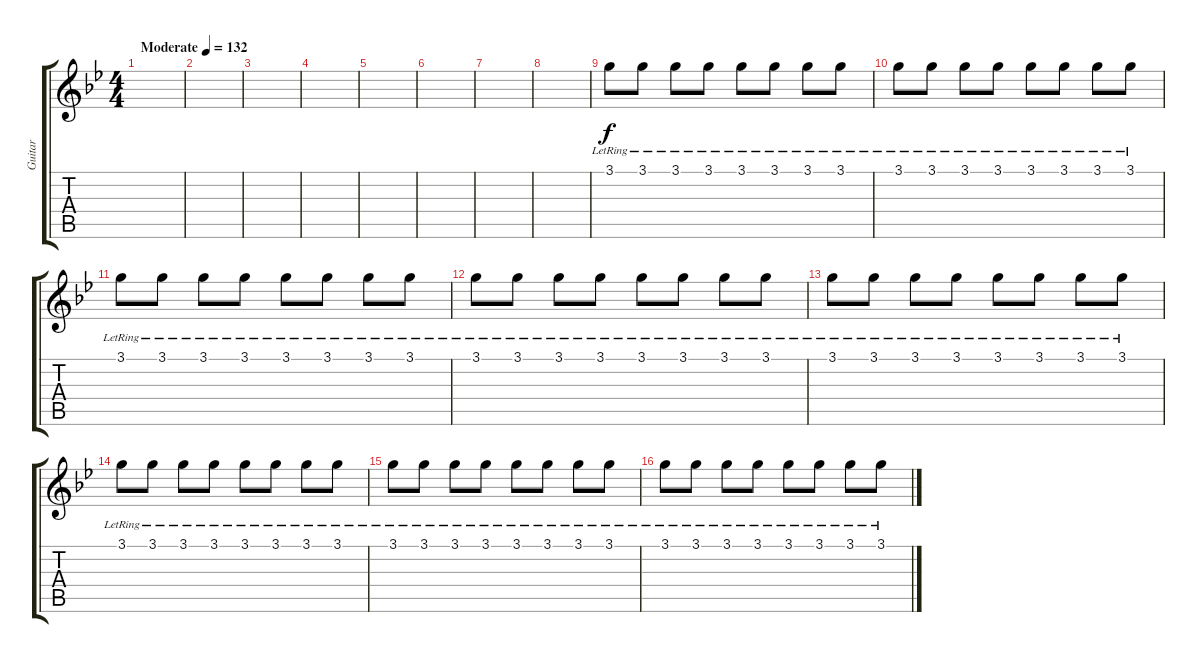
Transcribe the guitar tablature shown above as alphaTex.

\track ("Guitar" "Guitar") {instrument overdrivenguitar}
\staff {score tabs}
\tuning (E4 B3 G3 D3 A2 E2) {hide}
\ts (4 4)
\tempo (132 "Moderate")
\clef g2
\ks bb
|
|
|
|
|
|
|
|
3.1{lr}.8 3.1{lr}.8 3.1{lr}.8 3.1{lr}.8 3.1{lr}.8 3.1{lr}.8 3.1{lr}.8 3.1{lr}.8 |
3.1{lr}.8 3.1{lr}.8 3.1{lr}.8 3.1{lr}.8 3.1{lr}.8 3.1{lr}.8 3.1{lr}.8 3.1{lr}.8 |
3.1{lr}.8 3.1{lr}.8 3.1{lr}.8 3.1{lr}.8 3.1{lr}.8 3.1{lr}.8 3.1{lr}.8 3.1{lr}.8 |
3.1{lr}.8 3.1{lr}.8 3.1{lr}.8 3.1{lr}.8 3.1{lr}.8 3.1{lr}.8 3.1{lr}.8 3.1{lr}.8 |
3.1{lr}.8 3.1{lr}.8 3.1{lr}.8 3.1{lr}.8 3.1{lr}.8 3.1{lr}.8 3.1{lr}.8 3.1{lr}.8 |
3.1{lr}.8 3.1{lr}.8 3.1{lr}.8 3.1{lr}.8 3.1{lr}.8 3.1{lr}.8 3.1{lr}.8 3.1{lr}.8 |
3.1{lr}.8 3.1{lr}.8 3.1{lr}.8 3.1{lr}.8 3.1{lr}.8 3.1{lr}.8 3.1{lr}.8 3.1{lr}.8 |
3.1{lr}.8 3.1{lr}.8 3.1{lr}.8 3.1{lr}.8 3.1{lr}.8 3.1{lr}.8 3.1{lr}.8 3.1{lr}.8
